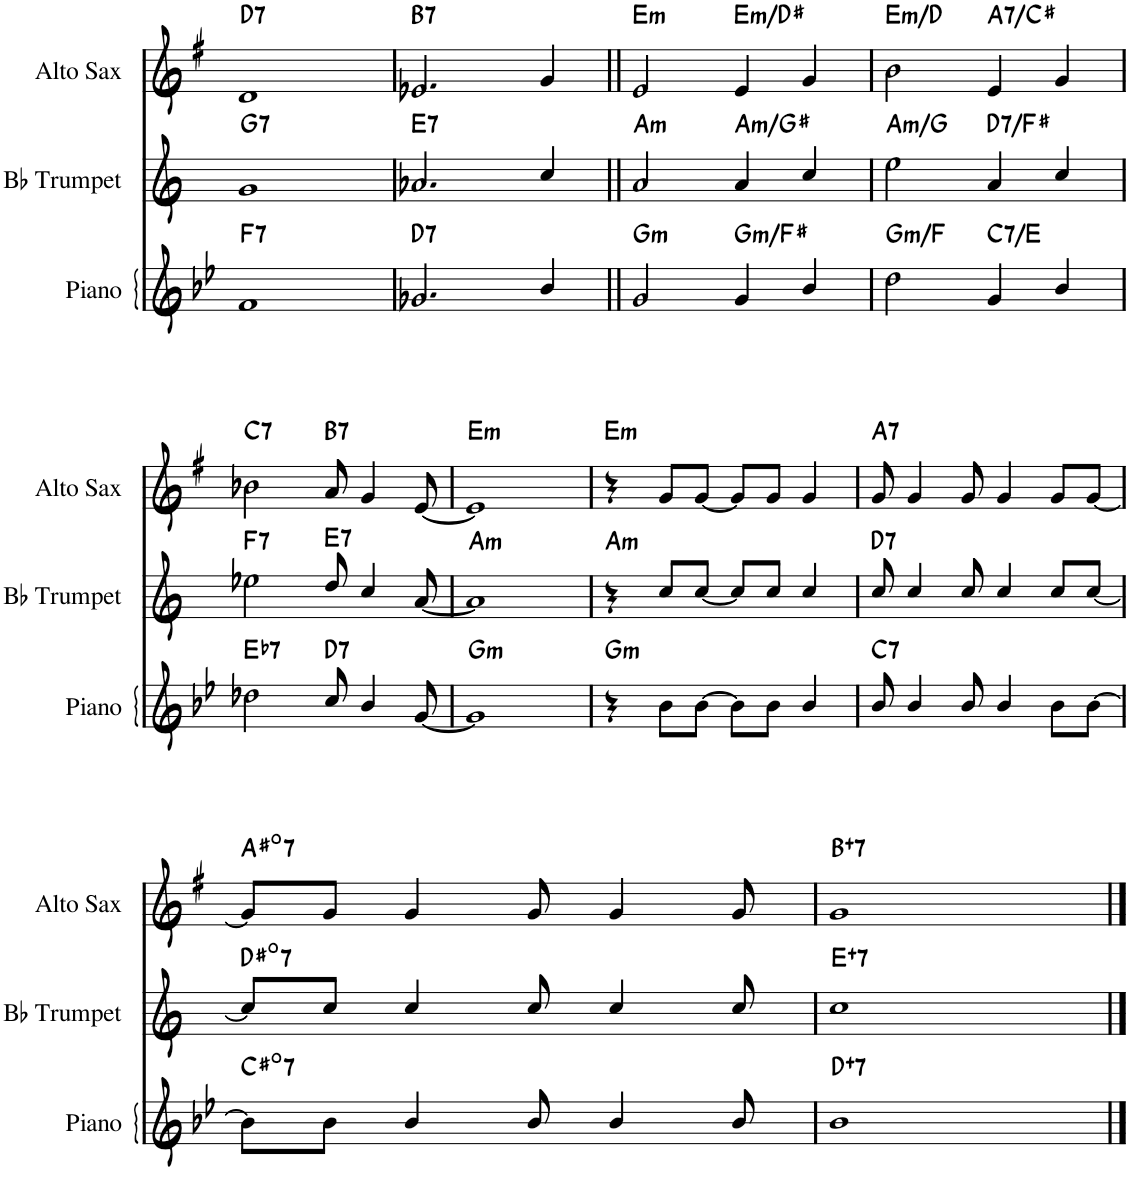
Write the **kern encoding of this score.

**kern	**harte	**kern	**harte	**kern	**harte
*part3	*part3	*part2	*part2	*part1	*part1
*staff3	*	*staff2	*	*staff1	*
*I"Piano	*	*I"Bb Trumpet	*	*I"Alto Sax	*
*I'Pno.	*	*I'Bb Tpt.	*	*I'Sax	*
!!LO:PB:g=z
*clefG2	*	*clefG2	*	*clefG2	*
*	*	*Trd1c2	*	*Trd5c9	*
*k[b-e-]	*	*k[]	*	*k[f#]	*
*M4/4	*	*M4/4	*	*M4/4	*
=1	=1	=1	=1	=1	=1
!	!LO:H:kt=7	!	!LO:H:kt=7	!	!LO:H:kt=7
1f	F:7	1g	G:7	1d	D:7
=2	=2	=2	=2	=2	=2
!	!LO:H:kt=7	!	!LO:H:kt=7	!	!LO:H:kt=7
2.g-X/	D:7	2.a-X/	E:7	2.e-X/	B:7
4b-/	.	4cc/	.	4g/	.
=3||	=3||	=3||	=3||	=3||	=3||
!	!LO:H:kt=m	!	!LO:H:kt=m	!	!LO:H:kt=m
2g/	G:min	2a/	A:min	2e/	E:min
!	!LO:H:kt=m	!	!LO:H:kt=m	!	!LO:H:kt=m
4g/	G:min/7	4a/	A:min/7	4e/	E:min/7
4b-/	.	4cc/	.	4g/	.
=4	=4	=4	=4	=4	=4
!	!LO:H:kt=m	!	!LO:H:kt=m	!	!LO:H:kt=m
2dd\	G:min/b7	2ee\	A:min/b7	2b\	E:min/b7
!	!LO:H:kt=7	!	!LO:H:kt=7	!	!LO:H:kt=7
4g/	C:7/3	4a/	D:7/3	4e/	A:7/3
4b-/	.	4cc/	.	4g/	.
!!LO:LB:g=z
=1	=1	=1	=1	=1	=1
!	!LO:H:kt=7	!	!LO:H:kt=7	!	!LO:H:kt=7
2dd-X\	Eb:7	2ee-X\	F:7	2b-X\	C:7
!	!LO:H:kt=7	!	!LO:H:kt=7	!	!LO:H:kt=7
8cc/	D:7	8dd/	E:7	8a/	B:7
4b-/	.	4cc/	.	4g/	.
[8g/	.	[8a/	.	[8e/	.
=2	=2	=2	=2	=2	=2
!	!LO:H:kt=m	!	!LO:H:kt=m	!	!LO:H:kt=m
1g]	G:min	1a]	A:min	1e]	E:min
=3	=3	=3	=3	=3	=3
!	!LO:H:kt=m	!	!LO:H:kt=m	!	!LO:H:kt=m
4r	G:min	4r	A:min	4r	E:min
8b-\L	.	8cc/L	.	8g/L	.
[8b-\J	.	[8cc/J	.	[8g/J	.
8b-\L]	.	8cc/L]	.	8g/L]	.
8b-\J	.	8cc/J	.	8g/J	.
4b-/	.	4cc/	.	4g/	.
=4	=4	=4	=4	=4	=4
!	!LO:H:kt=7	!	!LO:H:kt=7	!	!LO:H:kt=7
8b-/	C:7	8cc/	D:7	8g/	A:7
4b-/	.	4cc/	.	4g/	.
8b-/	.	8cc/	.	8g/	.
4b-/	.	4cc/	.	4g/	.
8b-\L	.	8cc/L	.	8g/L	.
[8b-\J	.	[8cc/J	.	[8g/J	.
!!LO:LB:g=z
=1	=1	=1	=1	=1	=1
!	!LO:H:kt=7	!	!LO:H:kt=7	!	!LO:H:kt=7
8b-\L]	C#:dim7	8cc/L]	D#:dim7	8g/L]	A#:dim7
8b-\J	.	8cc/J	.	8g/J	.
4b-/	.	4cc/	.	4g/	.
8b-/	.	8cc/	.	8g/	.
4b-/	.	4cc/	.	4g/	.
8b-/	.	8cc/	.	8g/	.
=2	=2	=2	=2	=2	=2
!	!LO:H:kt=7	!	!LO:H:kt=7	!	!LO:H:kt=7
1b-	D:aug(b7)	1cc	E:aug(b7)	1g	B:aug(b7)
==	==	==	==	==	==
*-	*-	*-	*-	*-	*-
